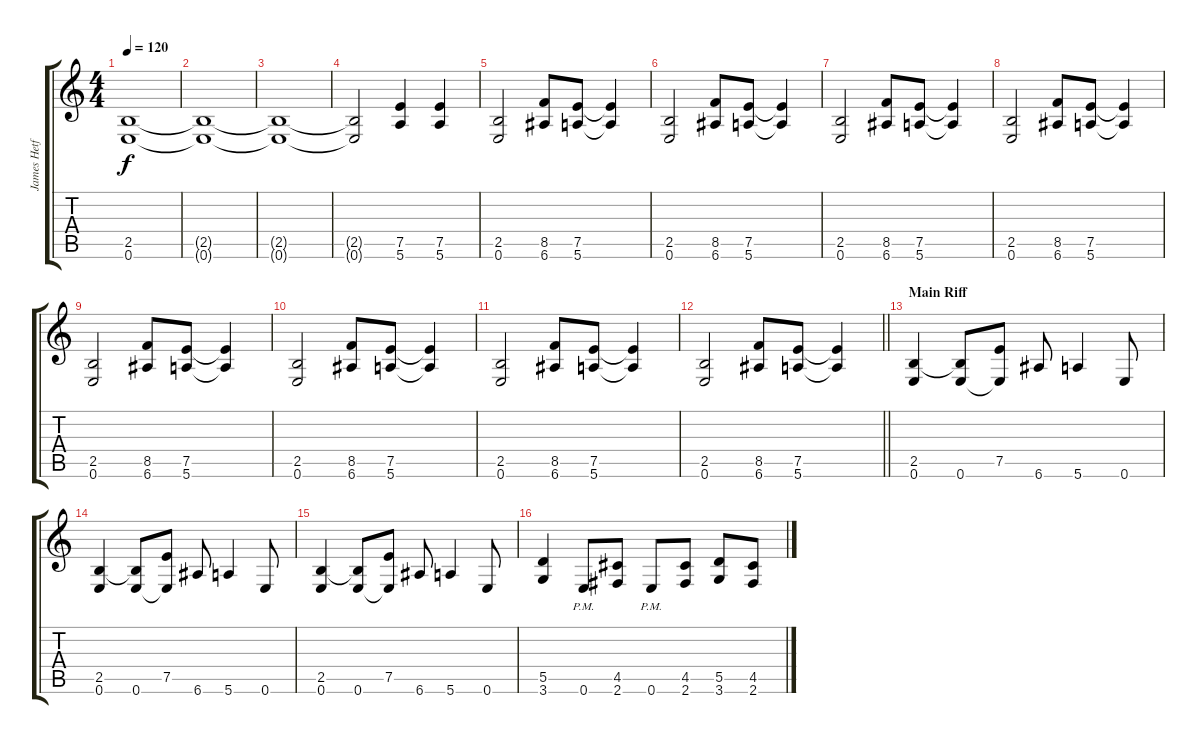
\track ("James Hetfield" "James Hetf") {instrument distortionguitar}
\staff {score tabs}
\tuning (E4 B3 G3 D3 A2 E2) {hide}
\ts (4 4)
\tempo 120
\clef g2
\ks c
(2.5 0.6).1{dy f} |
(2.5{t} 0.6{t}).1 |
(2.5{t} 0.6{t}).1 |
(2.5{t} 0.6{t}).2 (7.5 5.6).4 (7.5 5.6).4 |
(2.5 0.6).2 (8.5 6.6).8 (7.5 5.6).8 (7.5{t} 5.6{t}).4 |
(2.5 0.6).2 (8.5 6.6).8 (7.5 5.6).8 (7.5{t} 5.6{t}).4 |
(2.5 0.6).2 (8.5 6.6).8 (7.5 5.6).8 (7.5{t} 5.6{t}).4 |
(2.5 0.6).2 (8.5 6.6).8 (7.5 5.6).8 (7.5{t} 5.6{t}).4 |
(2.5 0.6).2 (8.5 6.6).8 (7.5 5.6).8 (7.5{t} 5.6{t}).4 |
(2.5 0.6).2 (8.5 6.6).8 (7.5 5.6).8 (7.5{t} 5.6{t}).4 |
(2.5 0.6).2 (8.5 6.6).8 (7.5 5.6).8 (7.5{t} 5.6{t}).4 |
\barLineRight lightlight
(2.5 0.6).2 (8.5 6.6).8 (7.5 5.6).8 (7.5{t} 5.6{t}).4 |
\section ("" "Main Riff")
(2.5 0.6).4 (2.5{t} 0.6).8 (7.5 0.6{t}).8 6.6.8 5.6.4 0.6.8 |
(2.5 0.6).4 (2.5{t} 0.6).8 (7.5 0.6{t}).8 6.6.8 5.6.4 0.6.8 |
(2.5 0.6).4 (2.5{t} 0.6).8 (7.5 0.6{t}).8 6.6.8 5.6.4 0.6.8 |
(5.5 3.6).4 0.6{pm}.8 (4.5 2.6).8 0.6{pm}.8 (4.5 2.6).8 (5.5 3.6).8 (4.5 2.6).8
